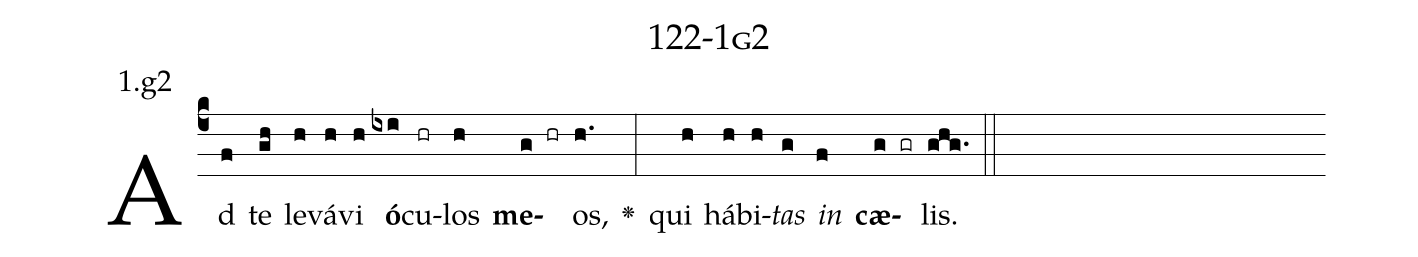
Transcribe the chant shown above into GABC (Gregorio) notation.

name: 122-1g2;
annotation: 1.g2;
%%
(c4)Ad(f) te(gh) le(h)vá(h)vi(h) <b>ó</b>(ixi)cu(hr)los(h) <b>me</b>(g hr)os,(h.) <v>\greheightstar</v>(:) qui(h) há(h)bi(h)<i>tas</i>(g) <i>in</i>(f) <b>cæ</b>(g gr)lis.(ghg.) (::)


%E(h) u(h) o(g) u(f) a(g) e.(ghg.) (::)
